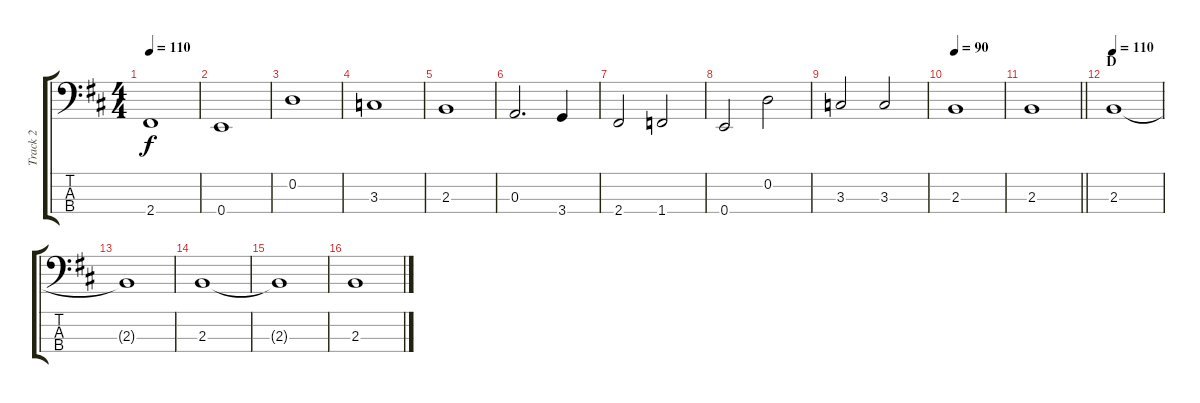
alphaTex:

\track ("Track 2" "Track 2") {instrument electricbassfinger}
\staff {score tabs}
\tuning (G2 D2 A1 E1) {hide}
\ts (4 4)
\tempo 110
\clef f4
\ks bminor
2.4.1{dy f} |
0.4.1 |
0.2.1 |
3.3.1 |
2.3.1 |
0.3.2{d} 3.4.4 |
2.4.2 1.4.2 |
0.4.2 0.2.2 |
3.3.2 3.3.2 |
\tempo 90
2.3.1 |
\barLineRight lightlight
2.3.1 |
\section ("" "D")
\tempo 110
2.3.1 |
2.3{t}.1 |
2.3.1 |
2.3{t}.1 |
2.3.1
